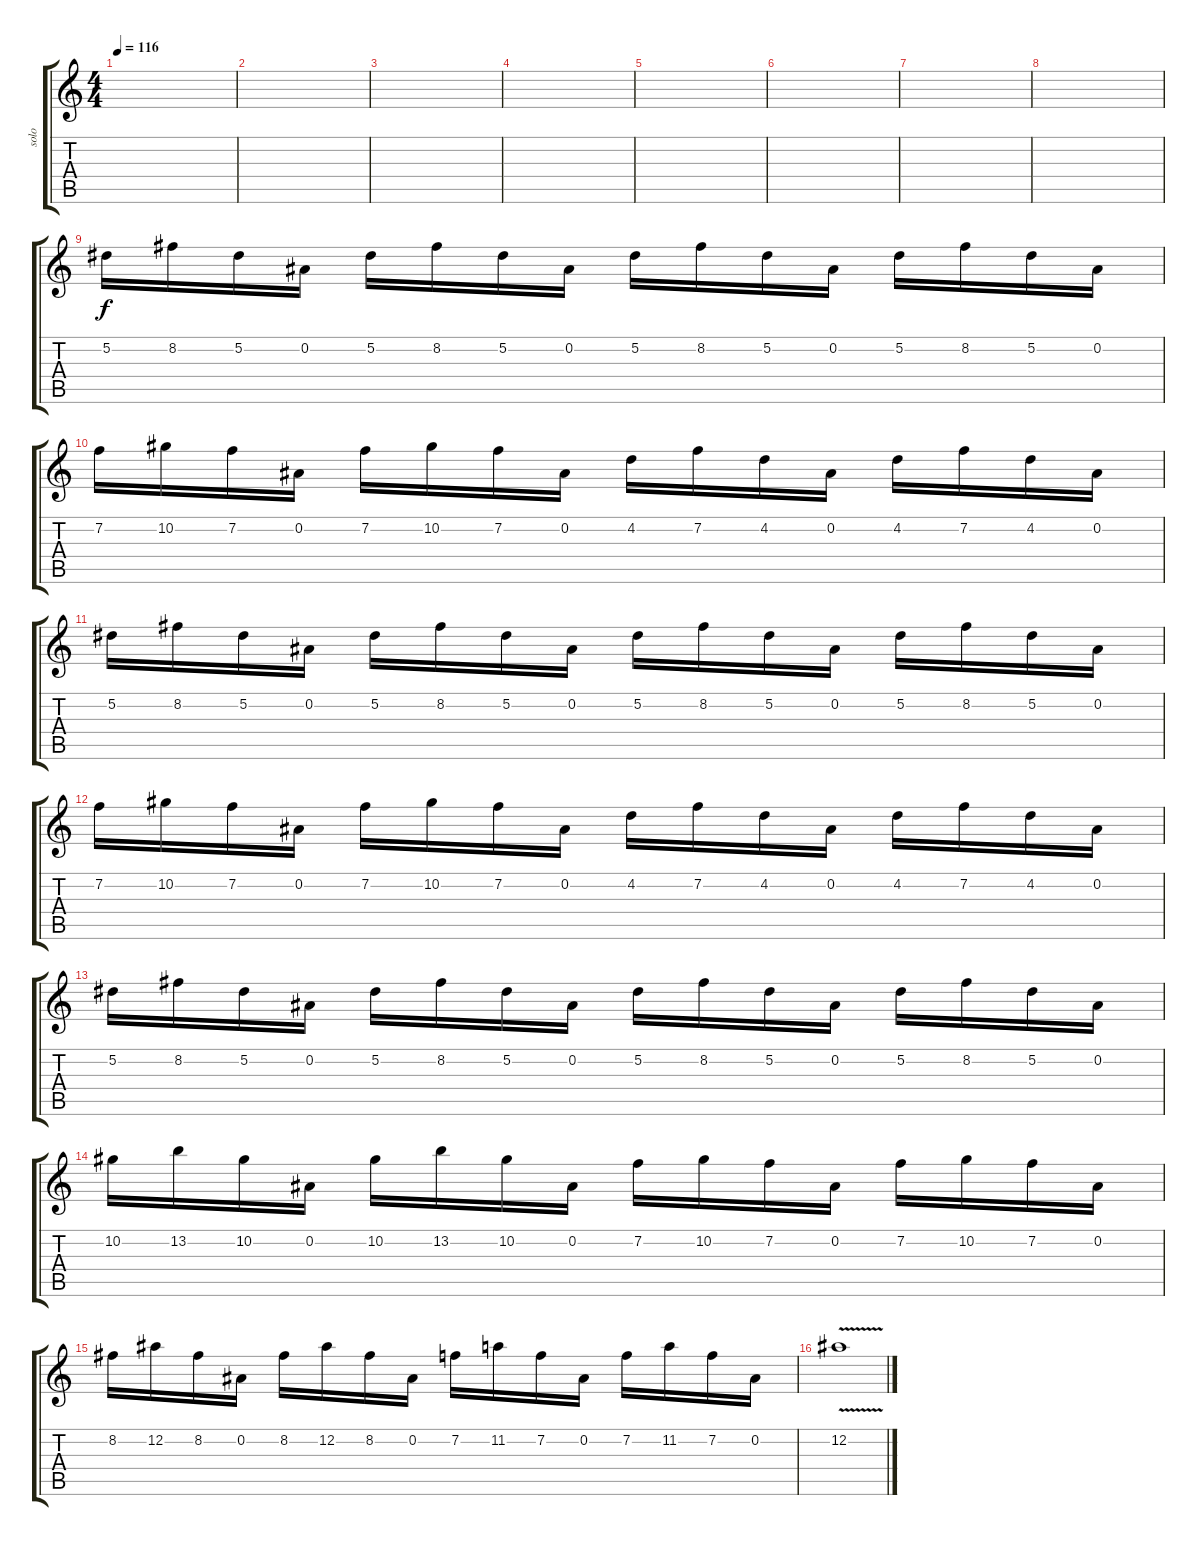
\track ("solo" "solo") {instrument distortionguitar}
\staff {score tabs}
\tuning (Eb4 Bb3 Gb3 Db3 Ab2 Db2) {hide}
\ts (4 4)
\tempo 116
\clef g2
\ks c
|
|
|
|
|
|
|
|
5.2.16 8.2.16 5.2.16 0.2.16 5.2.16 8.2.16 5.2.16 0.2.16 5.2.16 8.2.16 5.2.16 0.2.16 5.2.16 8.2.16 5.2.16 0.2.16 |
7.2.16 10.2.16 7.2.16 0.2.16 7.2.16 10.2.16 7.2.16 0.2.16 4.2.16 7.2.16 4.2.16 0.2.16 4.2.16 7.2.16 4.2.16 0.2.16 |
5.2.16 8.2.16 5.2.16 0.2.16 5.2.16 8.2.16 5.2.16 0.2.16 5.2.16 8.2.16 5.2.16 0.2.16 5.2.16 8.2.16 5.2.16 0.2.16 |
7.2.16 10.2.16 7.2.16 0.2.16 7.2.16 10.2.16 7.2.16 0.2.16 4.2.16 7.2.16 4.2.16 0.2.16 4.2.16 7.2.16 4.2.16 0.2.16 |
5.2.16 8.2.16 5.2.16 0.2.16 5.2.16 8.2.16 5.2.16 0.2.16 5.2.16 8.2.16 5.2.16 0.2.16 5.2.16 8.2.16 5.2.16 0.2.16 |
10.2.16 13.2.16 10.2.16 0.2.16 10.2.16 13.2.16 10.2.16 0.2.16 7.2.16 10.2.16 7.2.16 0.2.16 7.2.16 10.2.16 7.2.16 0.2.16 |
8.2.16 12.2.16 8.2.16 0.2.16 8.2.16 12.2.16 8.2.16 0.2.16 7.2.16 11.2.16 7.2.16 0.2.16 7.2.16 11.2.16 7.2.16 0.2.16 |
12.2{v}.1
